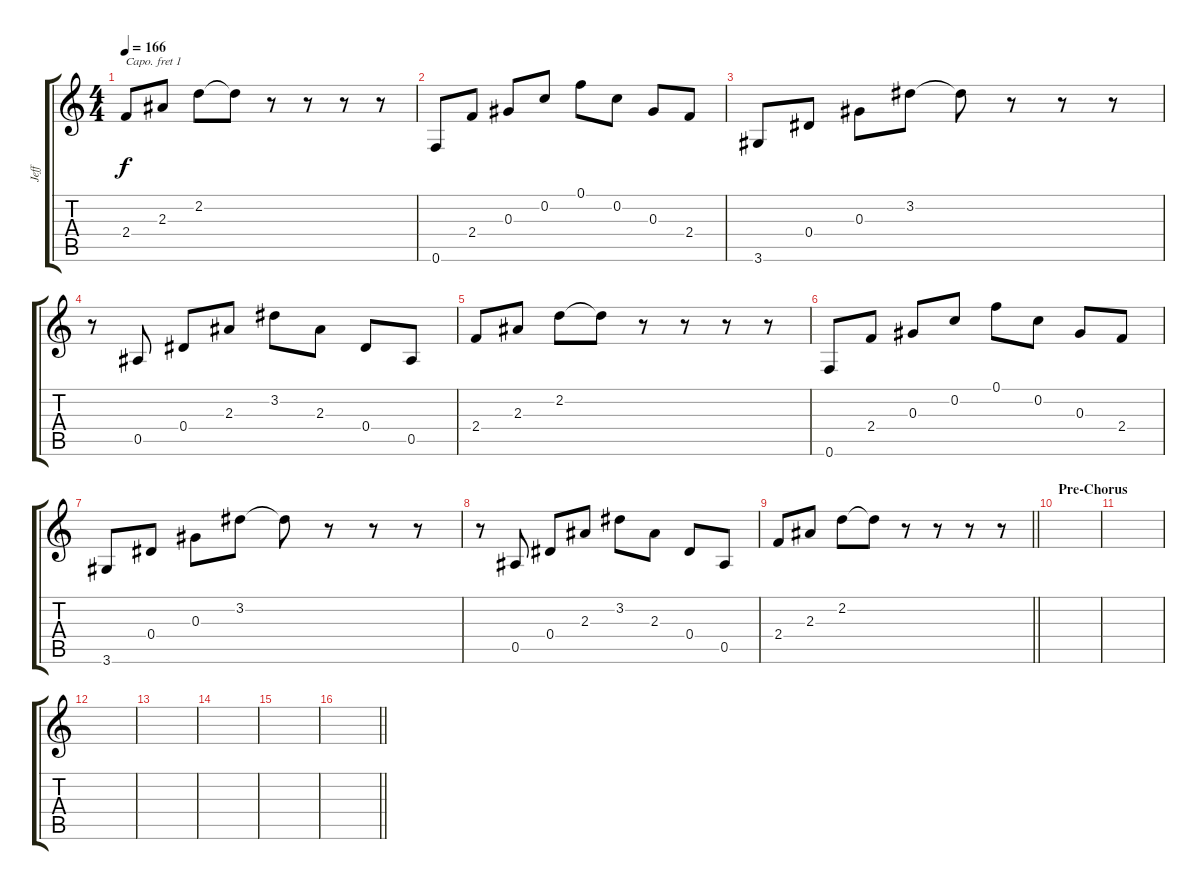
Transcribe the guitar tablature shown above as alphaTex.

\track ("Jeff" "Jeff") {instrument electricguitarclean}
\staff {score tabs}
\capo 1
\tuning (E4 B3 G3 D3 A2 E2) {hide}
\ts (4 4)
\tempo 166
\clef g2
\ks c
2.4.8{dy f} 2.3.8 2.2.8 2.2{t}.8 r.8 r.8 r.8 r.8 |
0.6.8 2.4.8 0.3.8 0.2.8 0.1.8 0.2.8 0.3.8 2.4.8 |
3.6.8 0.4.8 0.3.8 3.2.8 3.2{t}.8 r.8 r.8 r.8 |
r.8 0.5.8 0.4.8 2.3.8 3.2.8 2.3.8 0.4.8 0.5.8 |
2.4.8 2.3.8 2.2.8 2.2{t}.8 r.8 r.8 r.8 r.8 |
0.6.8 2.4.8 0.3.8 0.2.8 0.1.8 0.2.8 0.3.8 2.4.8 |
3.6.8 0.4.8 0.3.8 3.2.8 3.2{t}.8 r.8 r.8 r.8 |
r.8 0.5.8 0.4.8 2.3.8 3.2.8 2.3.8 0.4.8 0.5.8 |
\barLineRight lightlight
2.4.8 2.3.8 2.2.8 2.2{t}.8 r.8 r.8 r.8 r.8 |
\section ("" "Pre-Chorus")
|
|
|
|
|
|
\barLineRight lightlight
